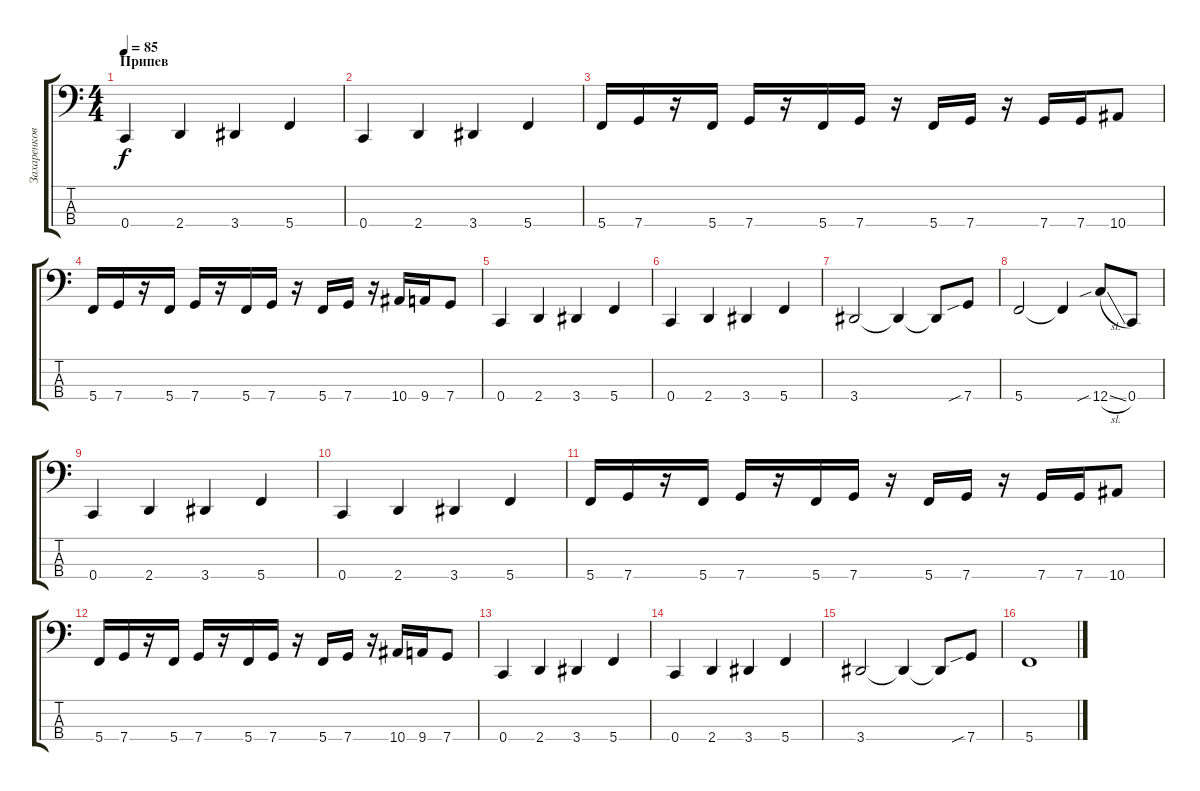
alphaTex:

\track ("Захаренков" "Захаренков") {instrument electricbasspick}
\staff {score tabs}
\tuning (F2 C2 G1 C1) {hide}
\ts (4 4)
\section ("" "Припев")
\tempo 85
\clef f4
\ks c
0.4.4{dy f} 2.4.4 3.4.4 5.4.4 |
0.4.4 2.4.4 3.4.4 5.4.4 |
5.4.16 7.4.16 r.16 5.4.16 7.4.16 r.16 5.4.16 7.4.16 r.16 5.4.16 7.4.16 r.16 7.4.16 7.4.16 10.4.8 |
5.4.16 7.4.16 r.16 5.4.16 7.4.16 r.16 5.4.16 7.4.16 r.16 5.4.16 7.4.16 r.16 10.4.16 9.4.16 7.4.8 |
0.4.4 2.4.4 3.4.4 5.4.4 |
0.4.4 2.4.4 3.4.4 5.4.4 |
3.4.2 3.4{t}.4 3.4{t}.8 7.4{sib}.8 |
5.4.2 5.4{t}.4 12.4{sib sl}.8 0.4.8 |
0.4.4 2.4.4 3.4.4 5.4.4 |
0.4.4 2.4.4 3.4.4 5.4.4 |
5.4.16 7.4.16 r.16 5.4.16 7.4.16 r.16 5.4.16 7.4.16 r.16 5.4.16 7.4.16 r.16 7.4.16 7.4.16 10.4.8 |
5.4.16 7.4.16 r.16 5.4.16 7.4.16 r.16 5.4.16 7.4.16 r.16 5.4.16 7.4.16 r.16 10.4.16 9.4.16 7.4.8 |
0.4.4 2.4.4 3.4.4 5.4.4 |
0.4.4 2.4.4 3.4.4 5.4.4 |
3.4.2 3.4{t}.4 3.4{t}.8 7.4{sib}.8 |
5.4.1
